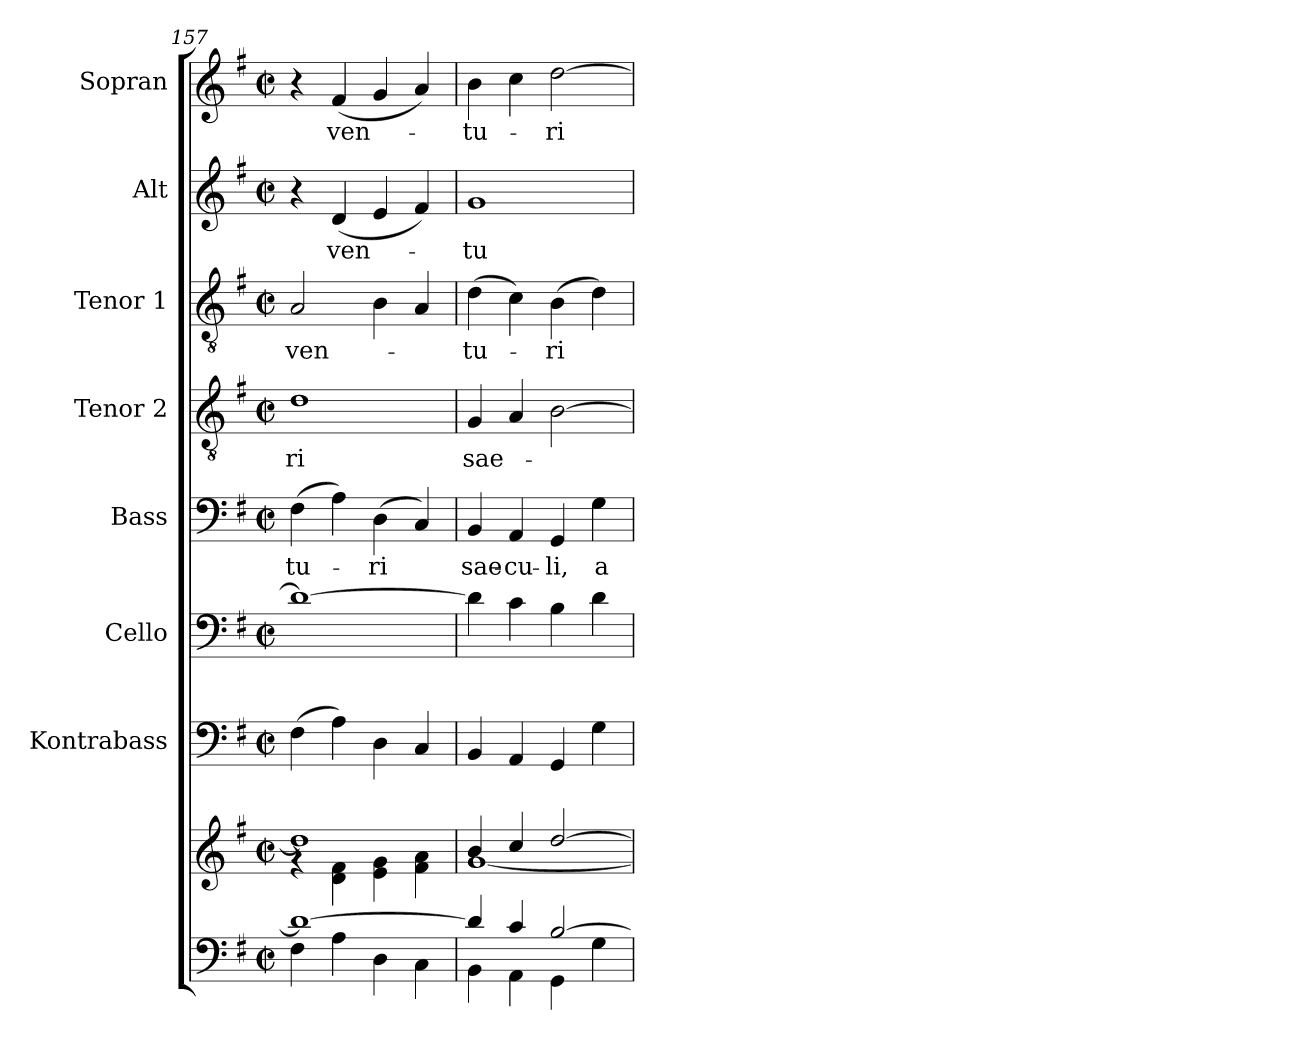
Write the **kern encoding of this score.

**kern	**kern	**kern	**kern	**kern	**text	**kern	**text	**kern	**text	**kern	**text	**kern	**text
*part8	*part8	*part7	*part6	*part5	*part5	*part4	*part4	*part3	*part3	*part2	*part2	*part1	*part1
*staff9	*staff8	*staff7	*staff6	*staff5	*staff5	*staff4	*staff4	*staff3	*staff3	*staff2	*staff2	*staff1	*staff1
*	*	*I"Kontrabass	*I"Cello	*I"Bass	*	*I"Tenor 2	*	*I"Tenor 1	*	*I"Alt	*	*I"Sopran	*
*	*	*I'Kb.	*	*I'B.	*	*I'T. 2	*	*I'T. 1	*	*I'A.	*	*I'S.	*
*clefF4	*clefG2	*clefF4	*clefF4	*clefF4	*	*clefGv2	*	*clefGv2	*	*clefG2	*	*clefG2	*
*	*	*ITrd7c12	*	*	*	*	*	*	*	*	*	*	*
*k[f#]	*k[f#]	*k[f#]	*k[f#]	*k[f#]	*	*k[f#]	*	*k[f#]	*	*k[f#]	*	*k[f#]	*
*G:	*G:	*G:	*G:	*G:	*	*G:	*	*G:	*	*G:	*	*G:	*
*M2/2	*M2/2	*M2/2	*M2/2	*M2/2	*	*M2/2	*	*M2/2	*	*M2/2	*	*M2/2	*
*met(c|)	*met(c|)	*met(c|)	*met(c|)	*met(c|)	*	*met(c|)	*	*met(c|)	*	*met(c|)	*	*met(c|)	*
=157	=157	=157	=157	=157	=157	=157	=157	=157	=157	=157	=157	=157	=157
*^	*^	*	*	*	*	*	*	*	*	*	*	*	*
!	!	!	!	!	!	!	!LO:LY:b	!	!LO:LY:b	!	!LO:LY:b	!	!	!	!
1d_	4F#\	1dd]	4rf	(>4FF#\	1d_	(>4F#\	-tu-	1d	-ri	2A/	ven-	4r	.	4r	.
!	!	!	!	!	!	!	!	!	!	!	!	!	!LO:LY:b	!	!LO:LY:b
.	4A\	.	4d\ 4f#\	4AA\)	.	4A\)	.	.	.	.	.	(<4d/	ven-	(<4f#/	ven-
!	!	!	!	!	!	!	!LO:LY:b	!	!	!	!	!	!	!	!
.	4D\	.	4e\ 4g\	4DD\	.	(>4D\	-ri	.	.	4B\	.	4e/	.	4g/	.
.	4C\	.	4f#\ 4a\	4CC/	.	4C/)	.	.	.	4A/	.	4f#/)	.	4a/)	.
=158	=158	=158	=158	=158	=158	=158	=158	=158	=158	=158	=158	=158	=158	=158	=158
!	!	!	!	!	!	!	!LO:LY:b	!	!LO:LY:b	!	!LO:LY:b	!	!LO:LY:b	!	!LO:LY:b
4d/]	4BB\	4b/	[<1g	4BBB/	4d\]	4BB/	sae-	4G/	sae-	(>4d\	-tu-	1g	-tu-	4b\	-tu-
!	!	!	!	!	!	!	!LO:LY:b	!	!	!	!	!	!	!	!
4c/	4AA\	4cc/	.	4AAA/	4c\	4AA/	-cu-	4A/	.	4c\)	.	.	.	4cc\	.
!	!	!	!	!	!	!	!LO:LY:b	!	!	!	!LO:LY:b	!	!	!	!LO:LY:b
[>2B/	4GG\	[>2dd/	.	4GGG/	4B\	4GG/	-li,	[2B\	.	(>4B\	-ri	.	.	[2dd\	-ri
!	!	!	!	!	!	!	!LO:LY:b	!	!	!	!	!	!	!	!
.	4G\	.	.	4GG\	4d\	4G\	a-	.	.	4d\)	.	.	.	.	.
*v	*v	*	*	*	*	*	*	*	*	*	*	*	*	*	*
*	*v	*v	*	*	*	*	*	*	*	*	*	*	*	*
=	=	=	=	=	=	=	=	=	=	=	=	=	=
*-	*-	*-	*-	*-	*-	*-	*-	*-	*-	*-	*-	*-	*-
